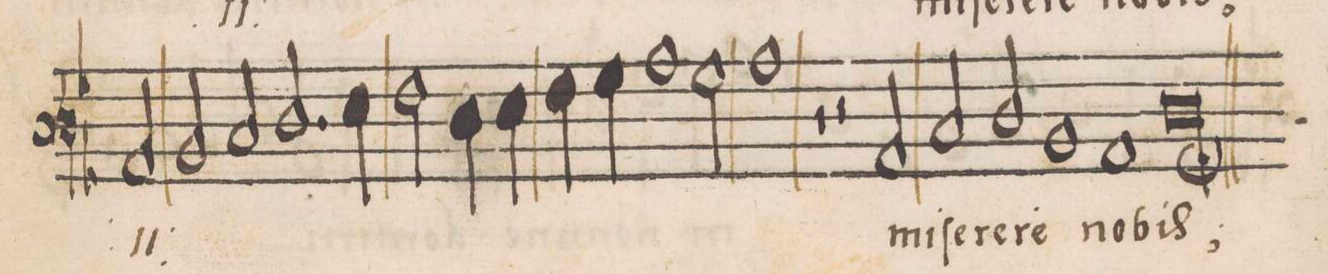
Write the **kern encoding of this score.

**kern	**text
*I"BASSVS	*
*clefF3	*
*k[b-]	*
*met(C|)	*
*M2/1	*
2C/	mi-
=26-	=26-
2D/	.
2E/	-ſe-
2.F/	-re-
4G\	.
=27-	=27-
2A\	.
4F\	-re
4G\	.
4A\	.
4B-\	.
1c\	no-
=28-	=28-
2B-\	.
1c	-bis
*	*Xij
=29-	=29-
1r	.
2r	.
2C/	mi-
=30-	=30-
2E/	-ſe-
2F/	-re-
1D	-re
=31-	=31-
1C	no-
1Fl;<	-bis;
=32||	=32||
*-	*-
